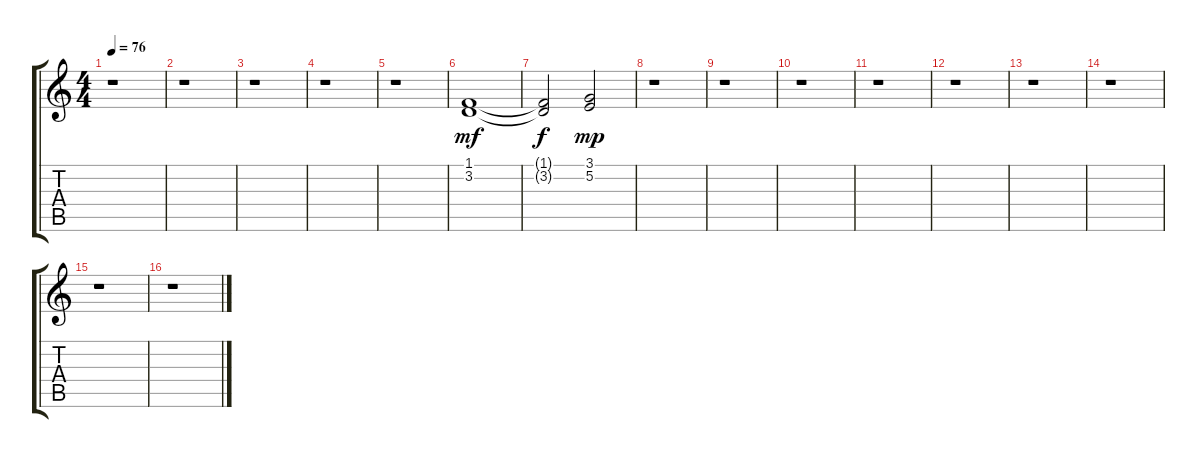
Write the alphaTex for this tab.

\track "" {instrument stringensemble1}
\staff {score tabs}
\tuning (E4 B3 G3 D3 A2 E2) {hide}
\ts (4 4)
\tempo 76
\clef g2
\ks c
r.1{dy mf} |
r.1 |
r.1 |
r.1 |
r.1 |
(1.1 3.2).1 |
(1.1{t} 3.2{t}).2{dy f} (3.1 5.2).2{dy mp} |
r.1 |
r.1 |
r.1 |
r.1 |
r.1 |
r.1 |
r.1 |
r.1 |
r.1
